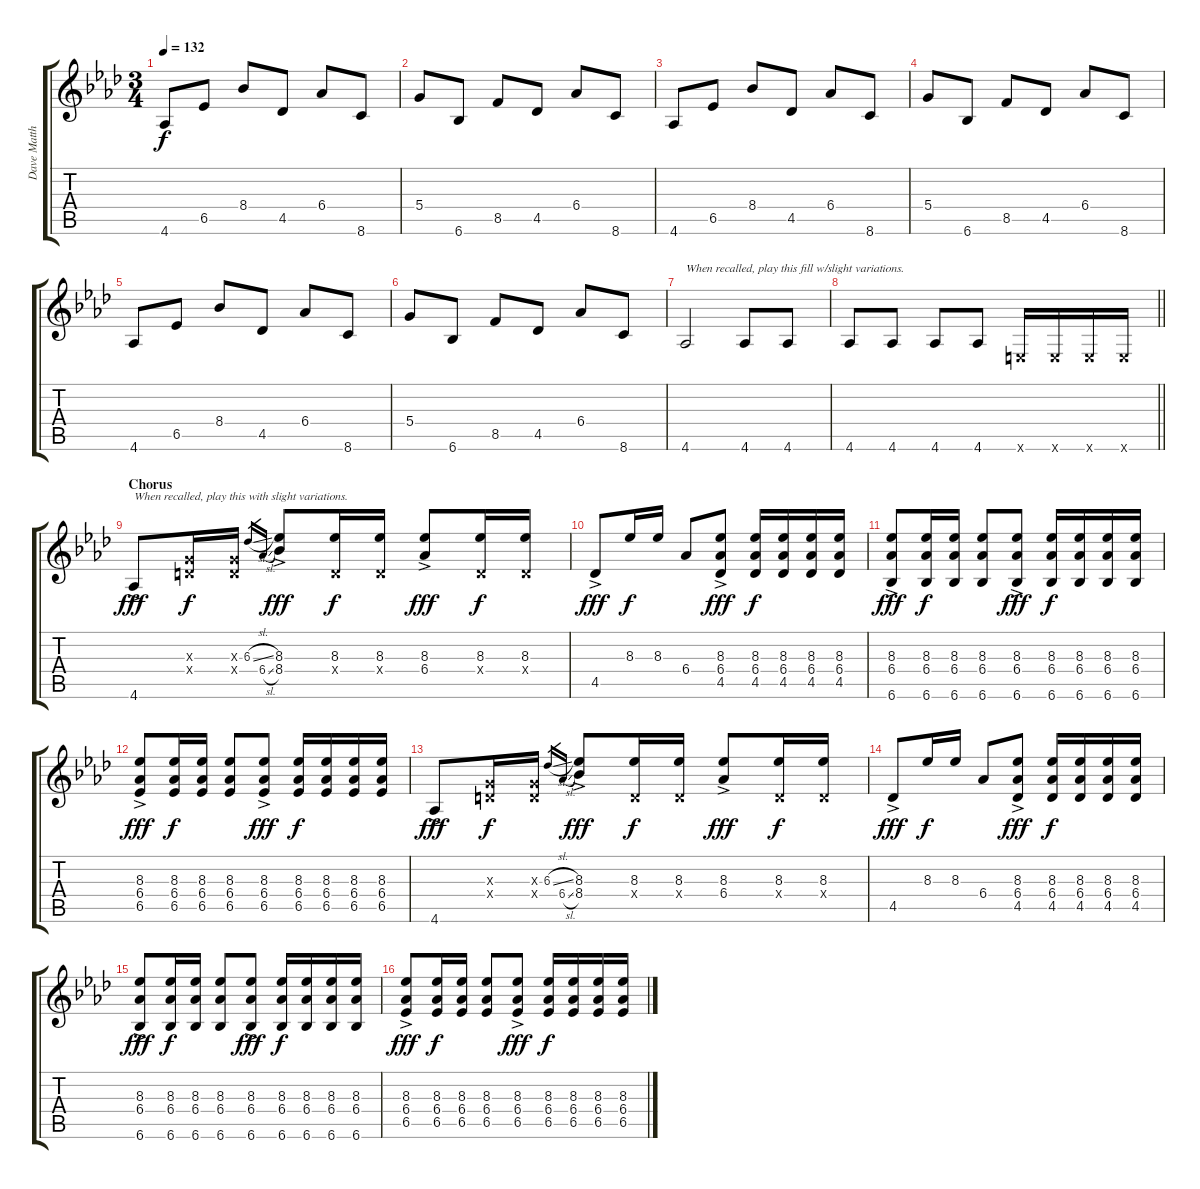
\track ("Dave Matthews" "Dave Matth") {instrument acousticguitarsteel}
\staff {score tabs}
\tuning (E4 B3 G3 D3 A2 E2) {hide}
\ts (3 4)
\tempo 132
\clef g2
\ks ab
4.6.8{dy f} 6.5.8 8.4.8 4.5.8 6.4.8 8.6.8 |
5.4.8 6.6.8 8.5.8 4.5.8 6.4.8 8.6.8 |
4.6.8 6.5.8 8.4.8 4.5.8 6.4.8 8.6.8 |
5.4.8 6.6.8 8.5.8 4.5.8 6.4.8 8.6.8 |
4.6.8 6.5.8 8.4.8 4.5.8 6.4.8 8.6.8 |
5.4.8 6.6.8 8.5.8 4.5.8 6.4.8 8.6.8 |
4.6.2{txt "When recalled, play this fill w/slight variations."} 4.6.8 4.6.8 |
\barLineRight lightlight
4.6.8 4.6.8 4.6.8 4.6.8 0.6{x}.16 0.6{x}.16 0.6{x}.16 0.6{x}.16 |
\section ("" "Chorus")
4.6{ac}.8{txt "When recalled, play this with slight variations." dy fff} (0.3{x} 0.4{x}).16{dy f} (0.3{x} 0.4{x}).16 6.3{sl}.16{gr} 6.4{sl}.16{gr} (8.3{ac} 8.4{ac}).8{dy fff} (8.3 0.4{x}).16{dy f} (8.3 0.4{x}).16 (8.3{ac} 6.4{ac}).8{dy fff} (8.3 0.4{x}).16{dy f} (8.3 0.4{x}).16 |
4.5{ac}.8{dy fff} 8.3.16{dy f} 8.3.16 6.4.8 (8.3{ac} 6.4{ac} 4.5{ac}).8{dy fff} (8.3 6.4 4.5).16{dy f} (8.3 6.4 4.5).16 (8.3 6.4 4.5).16 (8.3 6.4 4.5).16 |
(8.3{ac} 6.4{ac} 6.6{ac}).8{dy fff} (8.3 6.4 6.6).16{dy f} (8.3 6.4 6.6).16 (8.3 6.4 6.6).8 (8.3{ac} 6.4{ac} 6.6{ac}).8{dy fff} (8.3 6.4 6.6).16{dy f} (8.3 6.4 6.6).16 (8.3 6.4 6.6).16 (8.3 6.4 6.6).16 |
(8.3{ac} 6.4{ac} 6.5{ac}).8{dy fff} (8.3 6.4 6.5).16{dy f} (8.3 6.4 6.5).16 (8.3 6.4 6.5).8 (8.3{ac} 6.4{ac} 6.5{ac}).8{dy fff} (8.3 6.4 6.5).16{dy f} (8.3 6.4 6.5).16 (8.3 6.4 6.5).16 (8.3 6.4 6.5).16 |
4.6{ac}.8{dy fff} (0.3{x} 0.4{x}).16{dy f} (0.3{x} 0.4{x}).16 6.3{sl}.16{gr} 6.4{sl}.16{gr} (8.3{ac} 8.4{ac}).8{dy fff} (8.3 0.4{x}).16{dy f} (8.3 0.4{x}).16 (8.3{ac} 6.4{ac}).8{dy fff} (8.3 0.4{x}).16{dy f} (8.3 0.4{x}).16 |
4.5{ac}.8{dy fff} 8.3.16{dy f} 8.3.16 6.4.8 (8.3{ac} 6.4{ac} 4.5{ac}).8{dy fff} (8.3 6.4 4.5).16{dy f} (8.3 6.4 4.5).16 (8.3 6.4 4.5).16 (8.3 6.4 4.5).16 |
(8.3{ac} 6.4{ac} 6.6{ac}).8{dy fff} (8.3 6.4 6.6).16{dy f} (8.3 6.4 6.6).16 (8.3 6.4 6.6).8 (8.3{ac} 6.4{ac} 6.6{ac}).8{dy fff} (8.3 6.4 6.6).16{dy f} (8.3 6.4 6.6).16 (8.3 6.4 6.6).16 (8.3 6.4 6.6).16 |
(8.3{ac} 6.4{ac} 6.5{ac}).8{dy fff} (8.3 6.4 6.5).16{dy f} (8.3 6.4 6.5).16 (8.3 6.4 6.5).8 (8.3{ac} 6.4{ac} 6.5{ac}).8{dy fff} (8.3 6.4 6.5).16{dy f} (8.3 6.4 6.5).16 (8.3 6.4 6.5).16 (8.3 6.4 6.5).16
